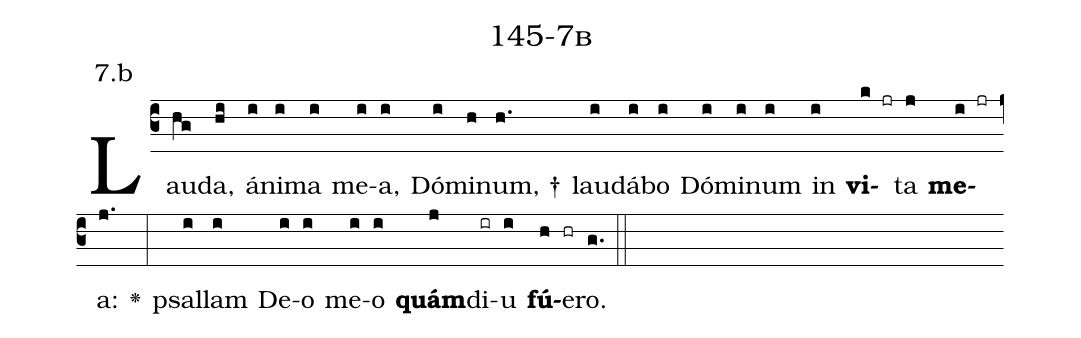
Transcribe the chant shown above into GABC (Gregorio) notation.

name: 145-7b;
annotation: 7.b;
%%
(c3)Lau(hg)da,(hi) á(i)ni(i)ma(i) me(i)a,(i) Dó(i)mi(h)num, †(h.) lau(i)dá(i)bo(i) Dó(i)mi(i)num(i) in(i) <b>vi</b>(k jr)ta(j) <b>me</b>(i jr)a:(j.) <v>\greheightstar</v>(:) psal(i)lam(i) De(i)o(i) me(i)o(i) <b>quám</b>(j)di(ir)u(i) <b>fú</b>(h)e(hr)ro.(g.) (::)


%E(i) u(i) o(j) u(i) a(h) e.(g.) (::)
